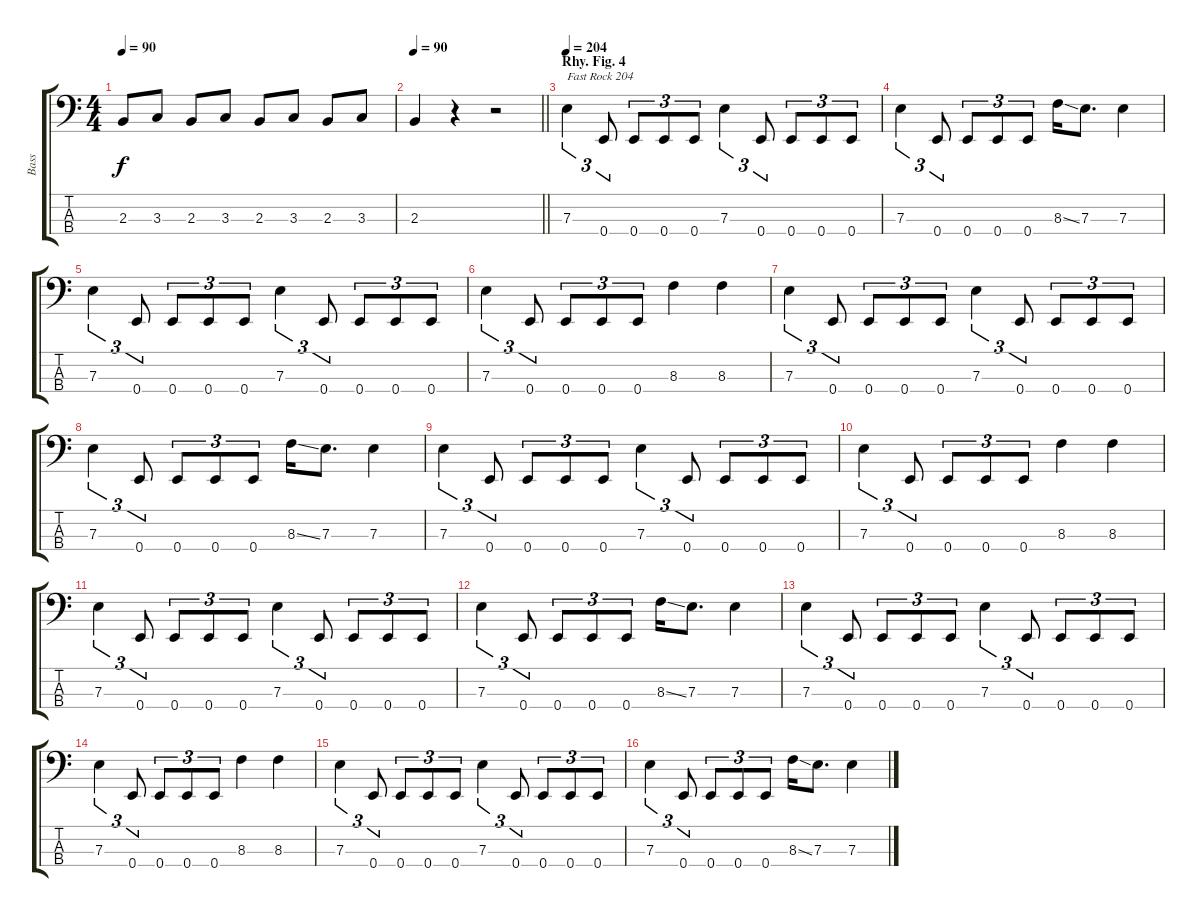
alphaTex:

\track ("Bass" "Bass") {mute instrument electricbassfinger}
\staff {score tabs}
\tuning (G2 D2 A1 E1) {hide}
\ts (4 4)
\tempo 90
\clef f4
\ks c
2.3.8{dy f} 3.3.8 2.3.8 3.3.8 2.3.8 3.3.8 2.3.8 3.3.8 |
\tempo 90
\barLineRight lightlight
2.3.4 r.4 r.2 |
\section ("" "Rhy. Fig. 4")
\tempo 204
7.3.4{tu (3 2) txt "Fast Rock 204"} 0.4.8{tu (3 2)} 0.4.8{tu (3 2)} 0.4.8{tu (3 2)} 0.4.8{tu (3 2)} 7.3.4{tu (3 2)} 0.4.8{tu (3 2)} 0.4.8{tu (3 2)} 0.4.8{tu (3 2)} 0.4.8{tu (3 2)} |
7.3.4{tu (3 2)} 0.4.8{tu (3 2)} 0.4.8{tu (3 2)} 0.4.8{tu (3 2)} 0.4.8{tu (3 2)} 8.3{ss}.16 7.3.8{d} 7.3.4 |
7.3.4{tu (3 2)} 0.4.8{tu (3 2)} 0.4.8{tu (3 2)} 0.4.8{tu (3 2)} 0.4.8{tu (3 2)} 7.3.4{tu (3 2)} 0.4.8{tu (3 2)} 0.4.8{tu (3 2)} 0.4.8{tu (3 2)} 0.4.8{tu (3 2)} |
7.3.4{tu (3 2)} 0.4.8{tu (3 2)} 0.4.8{tu (3 2)} 0.4.8{tu (3 2)} 0.4.8{tu (3 2)} 8.3.4 8.3.4 |
7.3.4{tu (3 2)} 0.4.8{tu (3 2)} 0.4.8{tu (3 2)} 0.4.8{tu (3 2)} 0.4.8{tu (3 2)} 7.3.4{tu (3 2)} 0.4.8{tu (3 2)} 0.4.8{tu (3 2)} 0.4.8{tu (3 2)} 0.4.8{tu (3 2)} |
7.3.4{tu (3 2)} 0.4.8{tu (3 2)} 0.4.8{tu (3 2)} 0.4.8{tu (3 2)} 0.4.8{tu (3 2)} 8.3{ss}.16 7.3.8{d} 7.3.4 |
7.3.4{tu (3 2)} 0.4.8{tu (3 2)} 0.4.8{tu (3 2)} 0.4.8{tu (3 2)} 0.4.8{tu (3 2)} 7.3.4{tu (3 2)} 0.4.8{tu (3 2)} 0.4.8{tu (3 2)} 0.4.8{tu (3 2)} 0.4.8{tu (3 2)} |
7.3.4{tu (3 2)} 0.4.8{tu (3 2)} 0.4.8{tu (3 2)} 0.4.8{tu (3 2)} 0.4.8{tu (3 2)} 8.3.4 8.3.4 |
7.3.4{tu (3 2)} 0.4.8{tu (3 2)} 0.4.8{tu (3 2)} 0.4.8{tu (3 2)} 0.4.8{tu (3 2)} 7.3.4{tu (3 2)} 0.4.8{tu (3 2)} 0.4.8{tu (3 2)} 0.4.8{tu (3 2)} 0.4.8{tu (3 2)} |
7.3.4{tu (3 2)} 0.4.8{tu (3 2)} 0.4.8{tu (3 2)} 0.4.8{tu (3 2)} 0.4.8{tu (3 2)} 8.3{ss}.16 7.3.8{d} 7.3.4 |
7.3.4{tu (3 2)} 0.4.8{tu (3 2)} 0.4.8{tu (3 2)} 0.4.8{tu (3 2)} 0.4.8{tu (3 2)} 7.3.4{tu (3 2)} 0.4.8{tu (3 2)} 0.4.8{tu (3 2)} 0.4.8{tu (3 2)} 0.4.8{tu (3 2)} |
7.3.4{tu (3 2)} 0.4.8{tu (3 2)} 0.4.8{tu (3 2)} 0.4.8{tu (3 2)} 0.4.8{tu (3 2)} 8.3.4 8.3.4 |
7.3.4{tu (3 2)} 0.4.8{tu (3 2)} 0.4.8{tu (3 2)} 0.4.8{tu (3 2)} 0.4.8{tu (3 2)} 7.3.4{tu (3 2)} 0.4.8{tu (3 2)} 0.4.8{tu (3 2)} 0.4.8{tu (3 2)} 0.4.8{tu (3 2)} |
7.3.4{tu (3 2)} 0.4.8{tu (3 2)} 0.4.8{tu (3 2)} 0.4.8{tu (3 2)} 0.4.8{tu (3 2)} 8.3{ss}.16 7.3.8{d} 7.3.4
